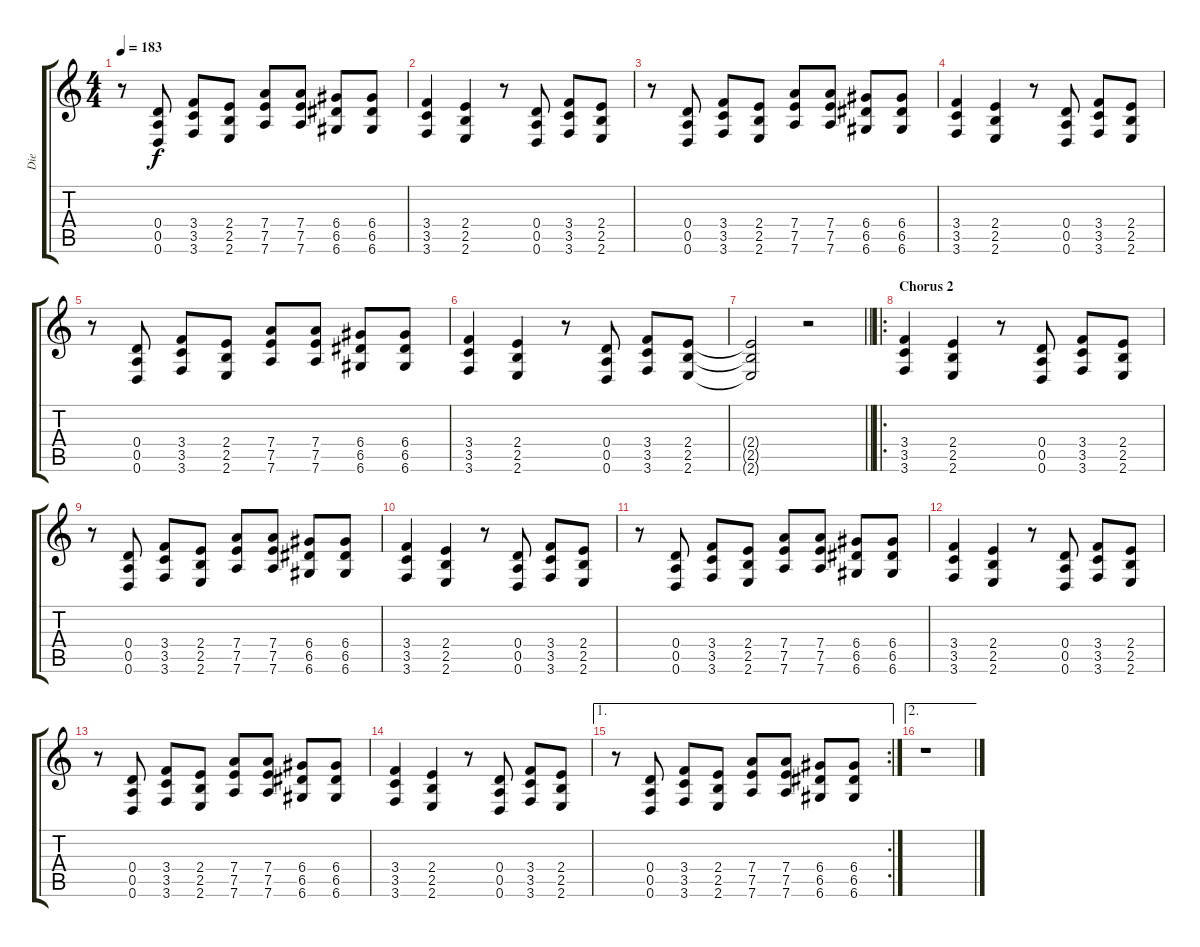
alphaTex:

\track ("Die" "Die") {instrument distortionguitar}
\staff {score tabs}
\tuning (E4 B3 G3 D3 A2 D2) {hide}
\ts (4 4)
\tempo 183
\clef g2
\ks c
r.8{dy f} (0.4 0.5 0.6).8 (3.4 3.5 3.6).8 (2.4 2.5 2.6).8 (7.4 7.5 7.6).8 (7.4 7.5 7.6).8 (6.4 6.5 6.6).8 (6.4 6.5 6.6).8 |
(3.4 3.5 3.6).4 (2.4 2.5 2.6).4 r.8 (0.4 0.5 0.6).8 (3.4 3.5 3.6).8 (2.4 2.5 2.6).8 |
r.8 (0.4 0.5 0.6).8 (3.4 3.5 3.6).8 (2.4 2.5 2.6).8 (7.4 7.5 7.6).8 (7.4 7.5 7.6).8 (6.4 6.5 6.6).8 (6.4 6.5 6.6).8 |
(3.4 3.5 3.6).4 (2.4 2.5 2.6).4 r.8 (0.4 0.5 0.6).8 (3.4 3.5 3.6).8 (2.4 2.5 2.6).8 |
r.8 (0.4 0.5 0.6).8 (3.4 3.5 3.6).8 (2.4 2.5 2.6).8 (7.4 7.5 7.6).8 (7.4 7.5 7.6).8 (6.4 6.5 6.6).8 (6.4 6.5 6.6).8 |
(3.4 3.5 3.6).4 (2.4 2.5 2.6).4 r.8 (0.4 0.5 0.6).8 (3.4 3.5 3.6).8 (2.4 2.5 2.6).8 |
\barLineRight lightlight
(2.4{t} 2.5{t} 2.6{t}).2 r.2 |
\ro
\section ("" "Chorus 2")
(3.4 3.5 3.6).4 (2.4 2.5 2.6).4 r.8 (0.4 0.5 0.6).8 (3.4 3.5 3.6).8 (2.4 2.5 2.6).8 |
r.8 (0.4 0.5 0.6).8 (3.4 3.5 3.6).8 (2.4 2.5 2.6).8 (7.4 7.5 7.6).8 (7.4 7.5 7.6).8 (6.4 6.5 6.6).8 (6.4 6.5 6.6).8 |
(3.4 3.5 3.6).4 (2.4 2.5 2.6).4 r.8 (0.4 0.5 0.6).8 (3.4 3.5 3.6).8 (2.4 2.5 2.6).8 |
r.8 (0.4 0.5 0.6).8 (3.4 3.5 3.6).8 (2.4 2.5 2.6).8 (7.4 7.5 7.6).8 (7.4 7.5 7.6).8 (6.4 6.5 6.6).8 (6.4 6.5 6.6).8 |
(3.4 3.5 3.6).4 (2.4 2.5 2.6).4 r.8 (0.4 0.5 0.6).8 (3.4 3.5 3.6).8 (2.4 2.5 2.6).8 |
r.8 (0.4 0.5 0.6).8 (3.4 3.5 3.6).8 (2.4 2.5 2.6).8 (7.4 7.5 7.6).8 (7.4 7.5 7.6).8 (6.4 6.5 6.6).8 (6.4 6.5 6.6).8 |
(3.4 3.5 3.6).4 (2.4 2.5 2.6).4 r.8 (0.4 0.5 0.6).8 (3.4 3.5 3.6).8 (2.4 2.5 2.6).8 |
\ae 1
\rc 2
r.8 (0.4 0.5 0.6).8 (3.4 3.5 3.6).8 (2.4 2.5 2.6).8 (7.4 7.5 7.6).8 (7.4 7.5 7.6).8 (6.4 6.5 6.6).8 (6.4 6.5 6.6).8 |
\ae 2
r.1
